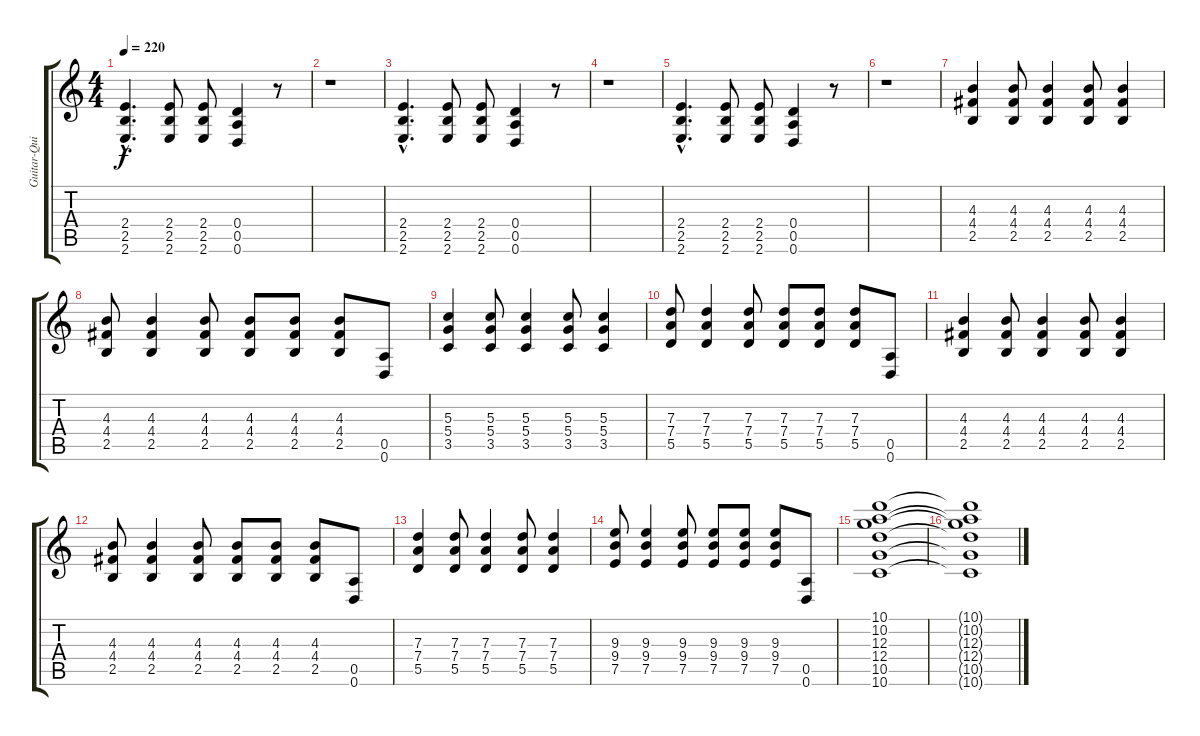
\track ("Guitar-Quinn Allman" "Guitar-Qui") {instrument overdrivenguitar}
\staff {score tabs}
\tuning (E4 B3 G3 D3 A2 D2) {hide}
\ts (4 4)
\tempo 220
\clef g2
\ks c
(2.4{hac} 2.5{hac} 2.6{hac}).4{d dy f balance 8} (2.4 2.5 2.6).8 (2.4 2.5 2.6).8 (0.4 0.5 0.6).4 r.8 |
r.1 |
(2.4{hac} 2.5{hac} 2.6{hac}).4{d balance 8} (2.4 2.5 2.6).8 (2.4 2.5 2.6).8 (0.4 0.5 0.6).4 r.8 |
r.1 |
(2.4{hac} 2.5{hac} 2.6{hac}).4{d balance 8} (2.4 2.5 2.6).8 (2.4 2.5 2.6).8 (0.4 0.5 0.6).4 r.8 |
r.1 |
(4.3 4.4 2.5).4{balance 8} (4.3 4.4 2.5).8 (4.3 4.4 2.5).4 (4.3 4.4 2.5).8 (4.3 4.4 2.5).4 |
(4.3 4.4 2.5).8 (4.3 4.4 2.5).4 (4.3 4.4 2.5).8 (4.3 4.4 2.5).8 (4.3 4.4 2.5).8 (4.3 4.4 2.5).8 (0.5 0.6).8 |
(5.3 5.4 3.5).4 (5.3 5.4 3.5).8 (5.3 5.4 3.5).4 (5.3 5.4 3.5).8 (5.3 5.4 3.5).4 |
(7.3 7.4 5.5).8 (7.3 7.4 5.5).4 (7.3 7.4 5.5).8 (7.3 7.4 5.5).8 (7.3 7.4 5.5).8 (7.3 7.4 5.5).8 (0.5 0.6).8 |
(4.3 4.4 2.5).4 (4.3 4.4 2.5).8 (4.3 4.4 2.5).4 (4.3 4.4 2.5).8 (4.3 4.4 2.5).4 |
(4.3 4.4 2.5).8 (4.3 4.4 2.5).4 (4.3 4.4 2.5).8 (4.3 4.4 2.5).8 (4.3 4.4 2.5).8 (4.3 4.4 2.5).8 (0.5 0.6).8 |
(7.3 7.4 5.5).4 (7.3 7.4 5.5).8 (7.3 7.4 5.5).4 (7.3 7.4 5.5).8 (7.3 7.4 5.5).4 |
(9.3 9.4 7.5).8 (9.3 9.4 7.5).4 (9.3 9.4 7.5).8 (9.3 9.4 7.5).8 (9.3 9.4 7.5).8 (9.3 9.4 7.5).8 (0.5 0.6).8 |
(10.1 10.2 12.3 12.4 10.5 10.6).1 |
(10.1{t} 10.2{t} 12.3{t} 12.4{t} 10.5{t} 10.6{t}).1
